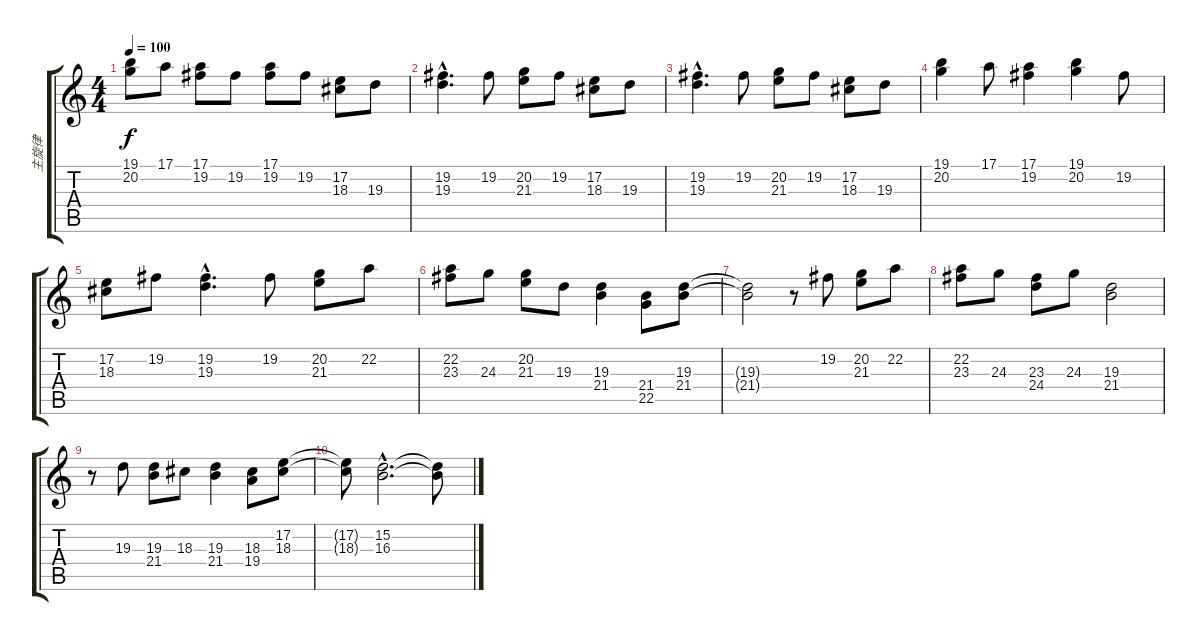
\track ("主旋律" "主旋律") {instrument acousticgrandpiano}
\staff {score tabs}
\tuning (E4 B3 G3 D3 A2 E2) {hide}
\ts (4 4)
\tempo 100
\clef g2
\ks c
(19.1 20.2).8{dy f} 17.1.8 (17.1 19.2).8 19.2.8 (17.1 19.2).8 19.2.8 (17.2 18.3).8 19.3.8 |
(19.2{hac} 19.3{hac}).4{d} 19.2.8 (20.2 21.3).8 19.2.8 (17.2 18.3).8 19.3.8 |
(19.2{hac} 19.3{hac}).4{d} 19.2.8 (20.2 21.3).8 19.2.8 (17.2 18.3).8 19.3.8 |
(19.1 20.2).4 17.1.8 (17.1 19.2).4 (19.1 20.2).4 19.2.8 |
(17.2 18.3).8 19.2.8 (19.2{hac} 19.3{hac}).4{d} 19.2.8 (20.2 21.3).8 22.2.8 |
(22.2 23.3).8 24.3.8 (20.2 21.3).8 19.3.8 (19.3 21.4).4 (21.4 22.5).8 (19.3 21.4).8 |
(19.3{t} 21.4{t}).2 r.8 19.2.8 (20.2 21.3).8 22.2.8 |
(22.2 23.3).8 24.3.8 (23.3 24.4).8 24.3.8 (19.3 21.4).2 |
r.8 19.3.8 (19.3 21.4).8 18.3.8 (19.3 21.4).4 (18.3 19.4).8 (17.2 18.3).8 |
(17.2{t} 18.3{t}).8 (15.2{hac} 16.3{hac}).2{d} (15.2{t} 16.3{t}).8
